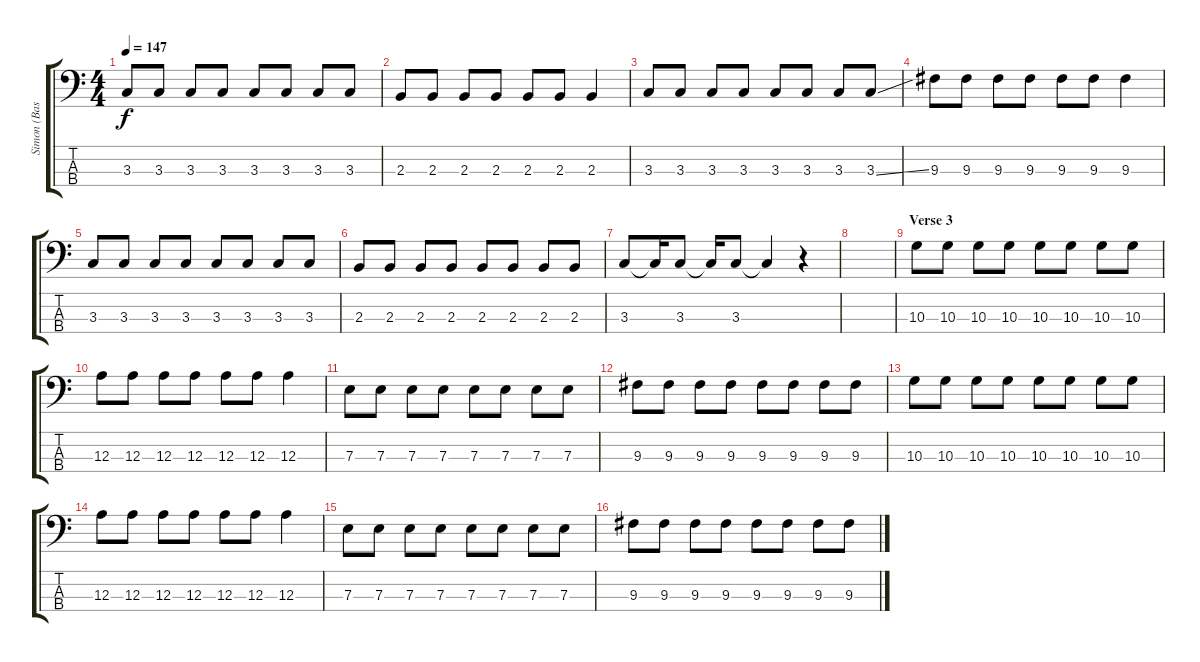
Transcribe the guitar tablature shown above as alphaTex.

\track ("Simon (Bass)" "Simon (Bas") {instrument electricbasspick}
\staff {score tabs}
\tuning (G2 D2 A1 E1) {hide}
\ts (4 4)
\tempo 147
\clef f4
\ks c
3.3.8{dy f} 3.3.8 3.3.8 3.3.8 3.3.8 3.3.8 3.3.8 3.3.8 |
2.3.8 2.3.8 2.3.8 2.3.8 2.3.8 2.3.8 2.3.4 |
3.3.8 3.3.8 3.3.8 3.3.8 3.3.8 3.3.8 3.3.8 3.3{ss}.8 |
9.3.8 9.3.8 9.3.8 9.3.8 9.3.8 9.3.8 9.3.4 |
3.3.8 3.3.8 3.3.8 3.3.8 3.3.8 3.3.8 3.3.8 3.3.8 |
2.3.8 2.3.8 2.3.8 2.3.8 2.3.8 2.3.8 2.3.8 2.3.8 |
3.3.8 3.3{t}.16 3.3.8 3.3{t}.16 3.3.8 3.3{t}.4 r.4 |
\section ("" "")
|
\section ("" "Verse 3")
10.3.8 10.3.8 10.3.8 10.3.8 10.3.8 10.3.8 10.3.8 10.3.8 |
12.3.8 12.3.8 12.3.8 12.3.8 12.3.8 12.3.8 12.3.4 |
7.3.8 7.3.8 7.3.8 7.3.8 7.3.8 7.3.8 7.3.8 7.3.8 |
9.3.8 9.3.8 9.3.8 9.3.8 9.3.8 9.3.8 9.3.8 9.3.8 |
10.3.8 10.3.8 10.3.8 10.3.8 10.3.8 10.3.8 10.3.8 10.3.8 |
12.3.8 12.3.8 12.3.8 12.3.8 12.3.8 12.3.8 12.3.4 |
7.3.8 7.3.8 7.3.8 7.3.8 7.3.8 7.3.8 7.3.8 7.3.8 |
9.3.8 9.3.8 9.3.8 9.3.8 9.3.8 9.3.8 9.3.8 9.3.8
